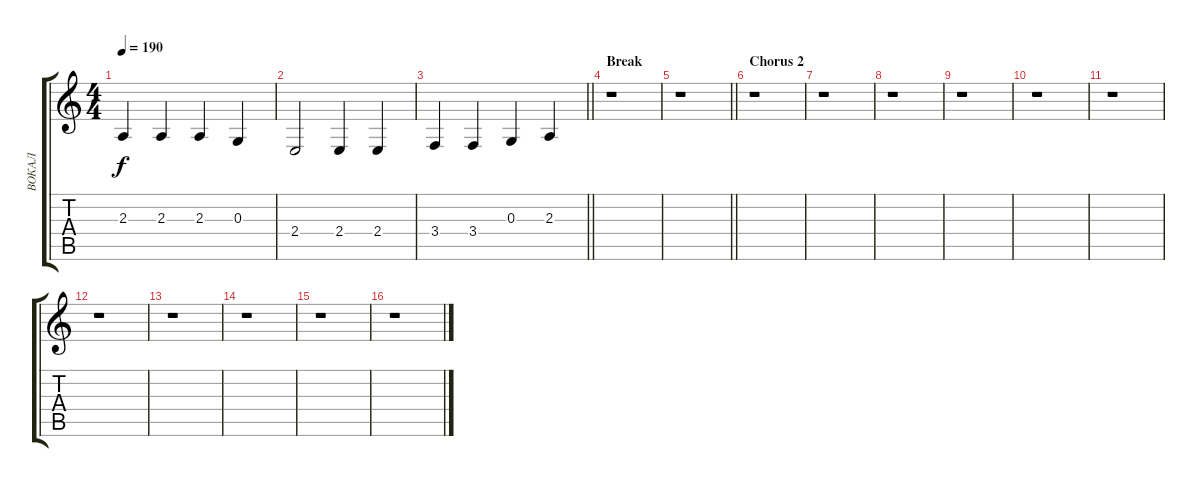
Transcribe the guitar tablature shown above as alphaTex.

\track ("ВОКАЛ" "ВОКАЛ") {instrument synthbrass1}
\staff {score tabs}
\tuning (E4 B3 G3 D3 A2 E2) {hide}
\ts (4 4)
\tempo 190
\clef g2
\ks c
2.3.4{dy f} 2.3.4 2.3.4 0.3.4 |
2.4.2 2.4.4 2.4.4 |
\barLineRight lightlight
3.4.4 3.4.4 0.3.4 2.3.4 |
\section ("" "Break")
r.1 |
\barLineRight lightlight
r.1 |
\section ("" "Chorus 2")
r.1 |
r.1 |
r.1 |
r.1 |
r.1 |
r.1 |
r.1 |
r.1 |
r.1 |
r.1 |
r.1
